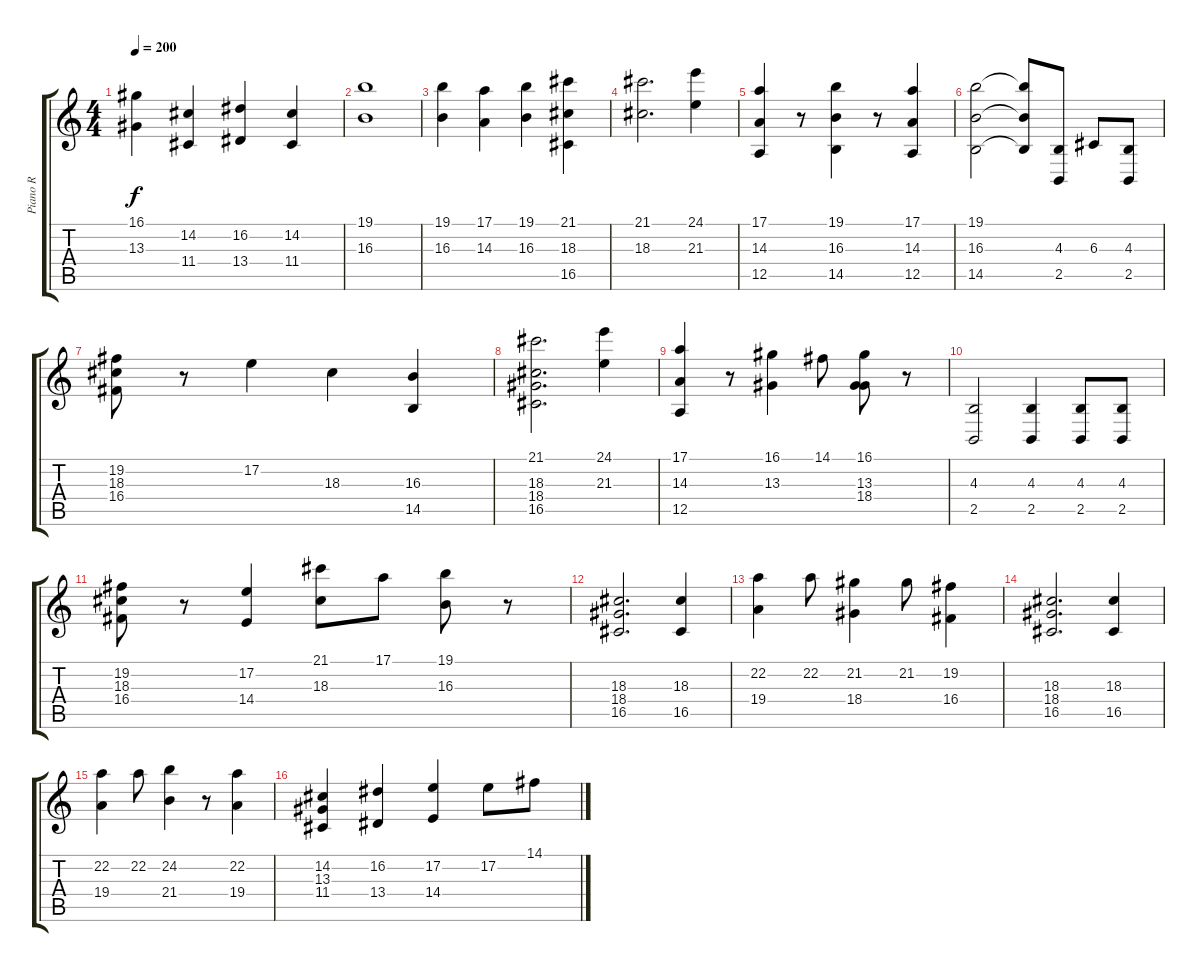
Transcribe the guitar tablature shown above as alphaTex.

\track ("Piano R" "Piano R") {instrument brightacousticpiano}
\staff {score tabs}
\tuning (E4 B3 G3 D3 A2 E2) {hide}
\ts (4 4)
\tempo 200
\clef g2
\ks c
(16.1 13.3).4{dy f} (14.2 11.4).4 (16.2 13.4).4 (14.2 11.4).4 |
(19.1 16.3).1 |
(19.1 16.3).4 (17.1 14.3).4 (19.1 16.3).4 (21.1 18.3 16.5).4 |
(21.1 18.3).2{d volume 16} (24.1 21.3).4 |
(17.1 14.3 12.5).4 r.8 (19.1 16.3 14.5).4 r.8 (17.1 14.3 12.5).4 |
(19.1 16.3 14.5).2 (19.1{t} 16.3{t} 14.5{t}).8 (4.3 2.5).8 6.3.8 (4.3 2.5).8 |
(19.2 18.3 16.4).8 r.8 17.2.4 18.3.4 (16.3 14.5).4 |
(21.1 18.3 18.4 16.5).2{d} (24.1 21.3).4 |
(17.1 14.3 12.5).4 r.8 (16.1 13.3).4 14.1.8 (16.1 13.3 18.4).8 r.8 |
(4.3 2.5).2 (4.3 2.5).4 (4.3 2.5).8 (4.3 2.5).8 |
(19.2 18.3 16.4).8 r.8 (17.2 14.4).4 (21.1 18.3).8 17.1.8 (19.1 16.3).8 r.8 |
(18.3 18.4 16.5).2{d} (18.3 16.5).4 |
(22.2 19.4).4 22.2.8 (21.2 18.4).4 21.2.8 (19.2 16.4).4 |
(18.3 18.4 16.5).2{d} (18.3 16.5).4 |
(22.2 19.4).4 22.2.8 (24.2 21.4).4 r.8 (22.2 19.4).4 |
(14.2 13.3 11.4).4 (16.2 13.4).4 (17.2 14.4).4 17.2.8 14.1.8
